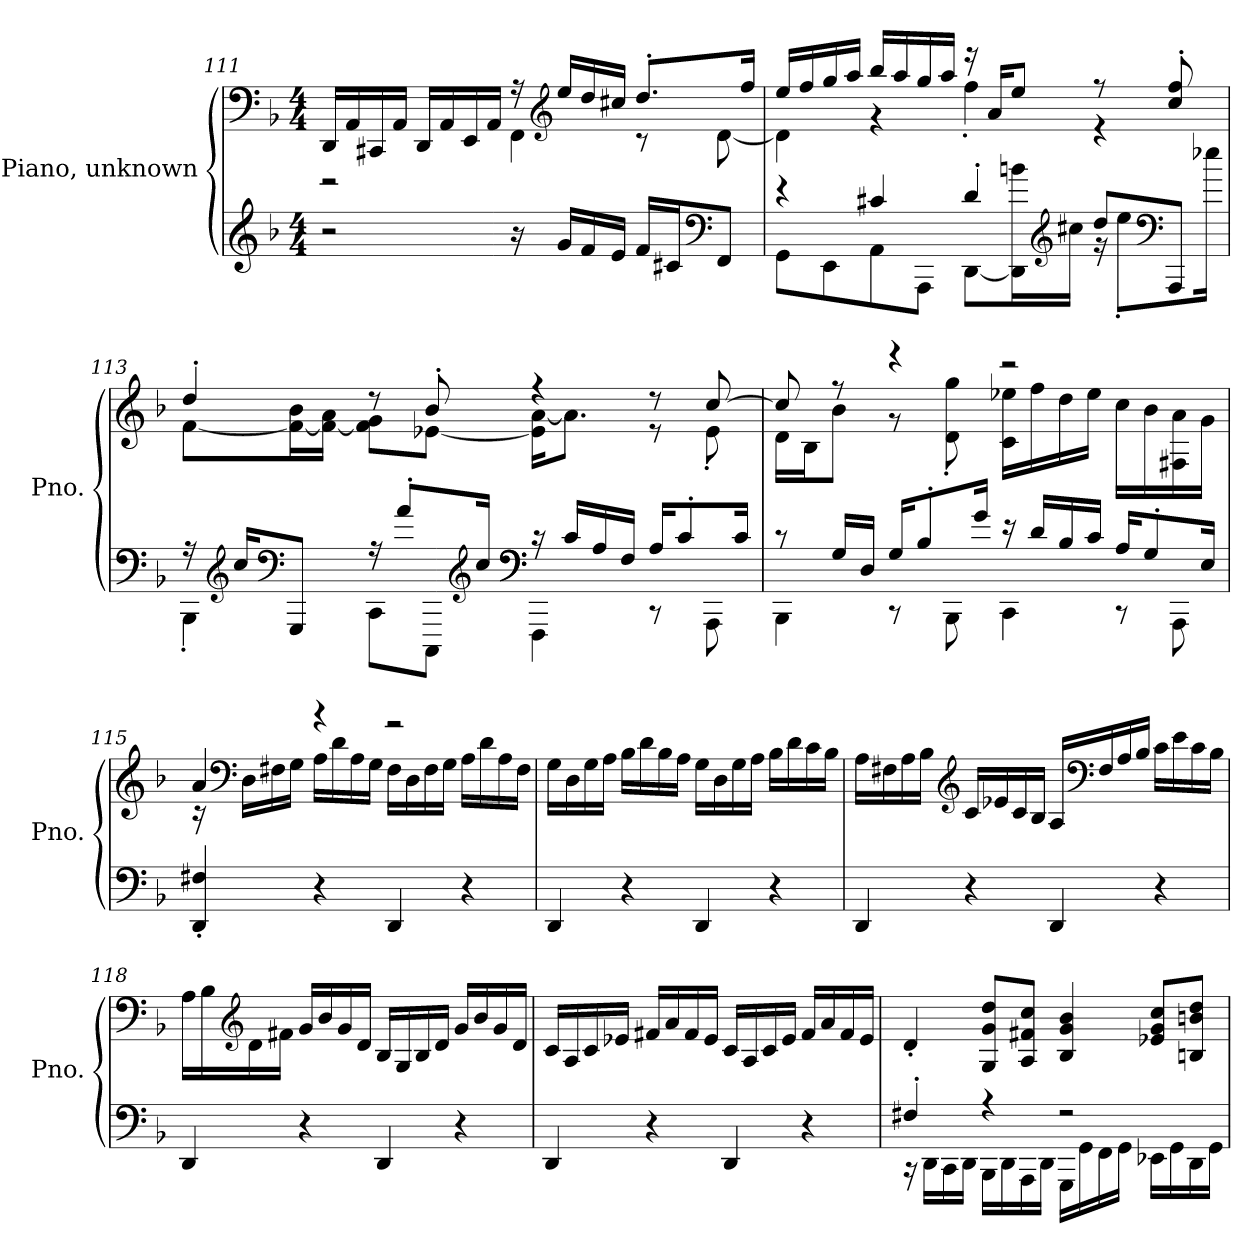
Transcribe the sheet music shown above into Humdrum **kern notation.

**kern	**kern
*part1	*part1
*staff2	*staff1
*I"Piano, unknown	*
*I'Pno.	*
!!LO:LB:g=z
*clefG2	*clefF4
*k[b-]	*k[b-]
*M4/4	*M4/4
=111	=111
*	*^
2r	16DD/LL	2r
.	16AA/	.
.	16CC#X/	.
.	16AA/JJ	.
.	16DD/LL	.
.	16AA/	.
.	16EE/	.
.	16AA/JJ	.
16r	16r	4FF\
*	*clefG2	*
16g/LL	16ee/LL	.
16f/	16dd/	.
16e/JJ	16cc#X/JJ	.
16f/LL	8.dd'/L	8r
16c#X/J	.	.
*clefF4	*	*
8FF/J	.	[8d\
.	16ff/Jk	.
=112	=112	=112
*^	*	*
4r	8GG\L	16ee/LL	4d\]
.	.	16ff/	.
.	8EE\	16gg/	.
.	.	16aa/JJ	.
4c#X/	8AA\	16bb-/LL	4r
.	.	16aa/	.
.	8AAA\J	16gg/	.
.	.	16aa/JJ	.
4d'/	[8DD\L	16r	4ff'\
.	.	16a/KL	.
.	16DD\] 16bn\L	8ee/J	.
*clefG2	*	*	*
.	16cc#X\JJ	.	.
8dd/L	16r	8r	4r
.	8ee'\L	.	.
*clefF4	*	*	*
8AAA/J	.	8cc/' 8ff/'	.
.	16ee-X\Jk	.	.
!!LO:LB:g=z	!!
=113	=113	=113	=113
16r	4BBB-'\	4dd'/	[8f\L
*clefG2	*	*	*
16cc/KL	.	.	.
*clefF4	*	*	*
8GGG/J	.	.	16f\_ 16b-\L
.	.	.	16f\_ 16a\JJ
16r	8CC\L	8r	8f\] 8g\L
8a'/L	.	.	.
.	8CCC\J	8b-'/	[8e-X\J
*clefG2	*	*	*
16cc/Jk	.	.	.
*clefF4	*	*	*
16r	4FFF\	4r	16e-\] [16a\KL
16c/LL	.	.	8.a\J]
16A/	.	.	.
16F/JJ	.	.	.
16A/KL	8r	8r	8r
8c'/	.	.	.
.	8AAA\	[8cc/	8e-'\
16c/Jk	.	.	.
=114	=114	=114	=114
8r	4BBB-\	8cc/]	16d\LL
.	.	.	16B-\J
16G/LL	.	8r	8b-\J
16D/JJ	.	.	.
16G/KL	8r	4r	8r
8B-'/	.	.	.
.	8BBB-\	.	8d\' 8gg\'
16g/Jk	.	.	.
16r	4CC\	2r	16c\ 16ee-X\LL
16d/LL	.	.	16ff\
16B-/	.	.	16dd\
16c/JJ	.	.	16ee-\JJ
16A/KL	8r	.	16cc\LL
8G'/	.	.	16b-\
.	8AAA\	.	16F#X\ 16a\
16E/Jk	.	.	16g\JJ
*v	*v	*	*
!!LO:PB:g=z	!!
=115	=115	=115
4DD/' 4F#X/'	4a/	16r
*	*clefF4	*
.	.	16D\LL
.	.	16F#X\
.	.	16G\JJ
4r	4r	16A\LL
.	.	16d\
.	.	16A\
.	.	16G\JJ
4DD/	2r	16F#\LL
.	.	16D\
.	.	16F#\
.	.	16G\JJ
4r	.	16A\LL
.	.	16d\
.	.	16A\
.	.	16F#\JJ
*	*v	*v
=116	=116
4DD/	16G\LL
.	16D\
.	16G\
.	16A\JJ
4r	16B-\LL
.	16d\
.	16B-\
.	16A\JJ
4DD/	16G\LL
.	16D\
.	16G\
.	16A\JJ
4r	16B-\LL
.	16d\
.	16c\
.	16B-\JJ
!!LO:LB:g=z
=117	=117
4DD/	16A\LL
.	16F#X\
.	16A\
.	16B-\JJ
*	*clefG2
4r	16c/LL
.	16e-X/
.	16c/
.	16B-/JJ
4DD/	16A/LL
*	*clefF4
.	16F#/
.	16A/
.	16B-/JJ
4r	16c\LL
.	16e-\
.	16c\
.	16B-\JJ
=118	=118
4DD/	16A\LL
.	16B-\
*	*clefG2
.	16d\
.	16f#X\JJ
4r	16g/LL
.	16b-/
.	16g/
.	16d/JJ
4DD/	16B-/LL
.	16G/
.	16B-/
.	16d/JJ
4r	16g/LL
.	16b-/
.	16g/
.	16d/JJ
!!LO:LB:g=z
=119	=119
4DD/	16c/LL
.	16A/
.	16c/
.	16e-X/JJ
4r	16f#X/LL
.	16a/
.	16f#/
.	16e-/JJ
4DD/	16c/LL
.	16A/
.	16c/
.	16e-/JJ
4r	16f#/LL
.	16a/
.	16f#/
.	16e-/JJ
=120	=120
*^	*
4F#X'/	16r	4d'/
.	16DD\LL	.
.	16CC\	.
.	16DD\JJ	.
4r	16BBB-\LL	8G/ 8g/ 8dd/L
.	16DD\	.
.	16AAA\	8A/ 8f#X/ 8cc/J
.	16DD\JJ	.
2r	16GGG\LL	4B-/ 4g/ 4b-/
.	16GG\	.
.	16FF\	.
.	16GG\JJ	.
.	16EE-X\LL	8e-X/ 8g/ 8cc/L
.	16GG\	.
.	16DD\	8Bn/ 8bn/ 8dd/J
.	16GG\JJ	.
*v	*v	*
=	=
*-	*-
